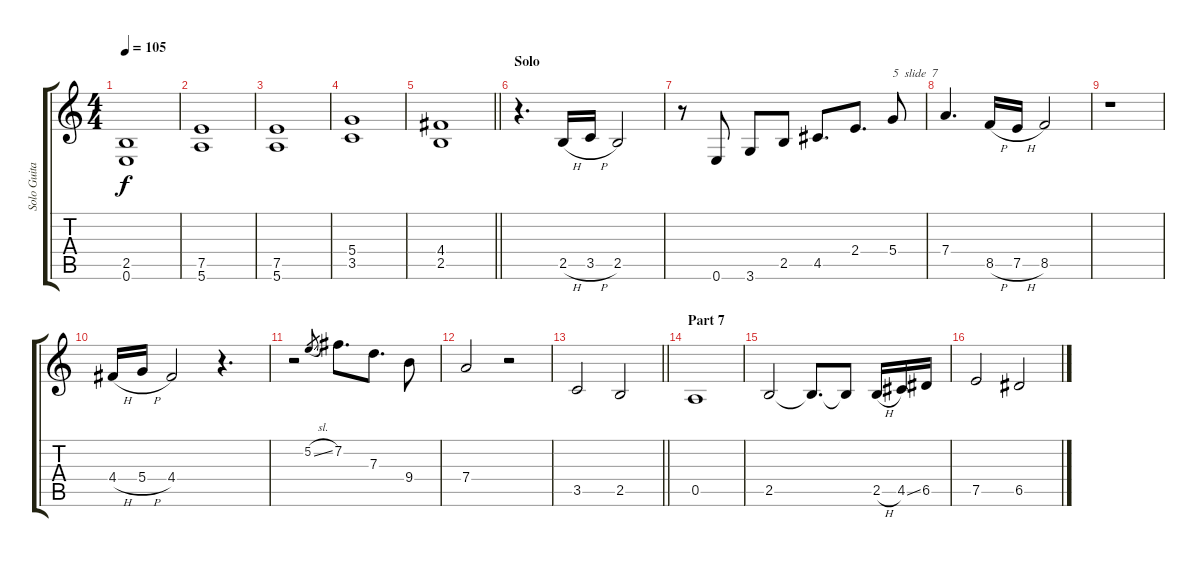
\track ("Solo Guitar" "Solo Guita") {instrument distortionguitar}
\staff {score tabs}
\tuning (E4 B3 G3 D3 A2 E2) {hide}
\ts (4 4)
\tempo 105
\clef g2
\ks c
(2.5{t} 0.6{t}).1{dy f} |
(7.5 5.6).1 |
(7.5 5.6).1 |
(5.4 3.5).1 |
\barLineRight lightlight
(4.4 2.5).1 |
\section ("" "Solo")
r.4{d} 2.5{h}.16 3.5{h}.16 2.5.2 |
r.8 0.6.8 3.6.8 2.5.8 4.5.8{d} 2.4.8{d} 5.4.8{txt "5  slide  7"} |
7.4.4{d} 8.5{h}.16 7.5{h}.16 8.5.2 |
r.1 |
4.4{h}.16 5.4{h}.16 4.4.2 r.4{d} |
r.2 5.2{sl}.8{gr} 7.2.8{d} 7.3.8{d} 9.4.8 |
7.4.2 r.2 |
\barLineRight lightlight
3.5.2 2.5.2 |
\section ("" "Part 7")
0.5.1 |
2.5.2 2.5{t}.8{d} 2.5{t}.8 2.5{h}.16 4.5{ss}.16 6.5.16 |
7.5.2 6.5.2
